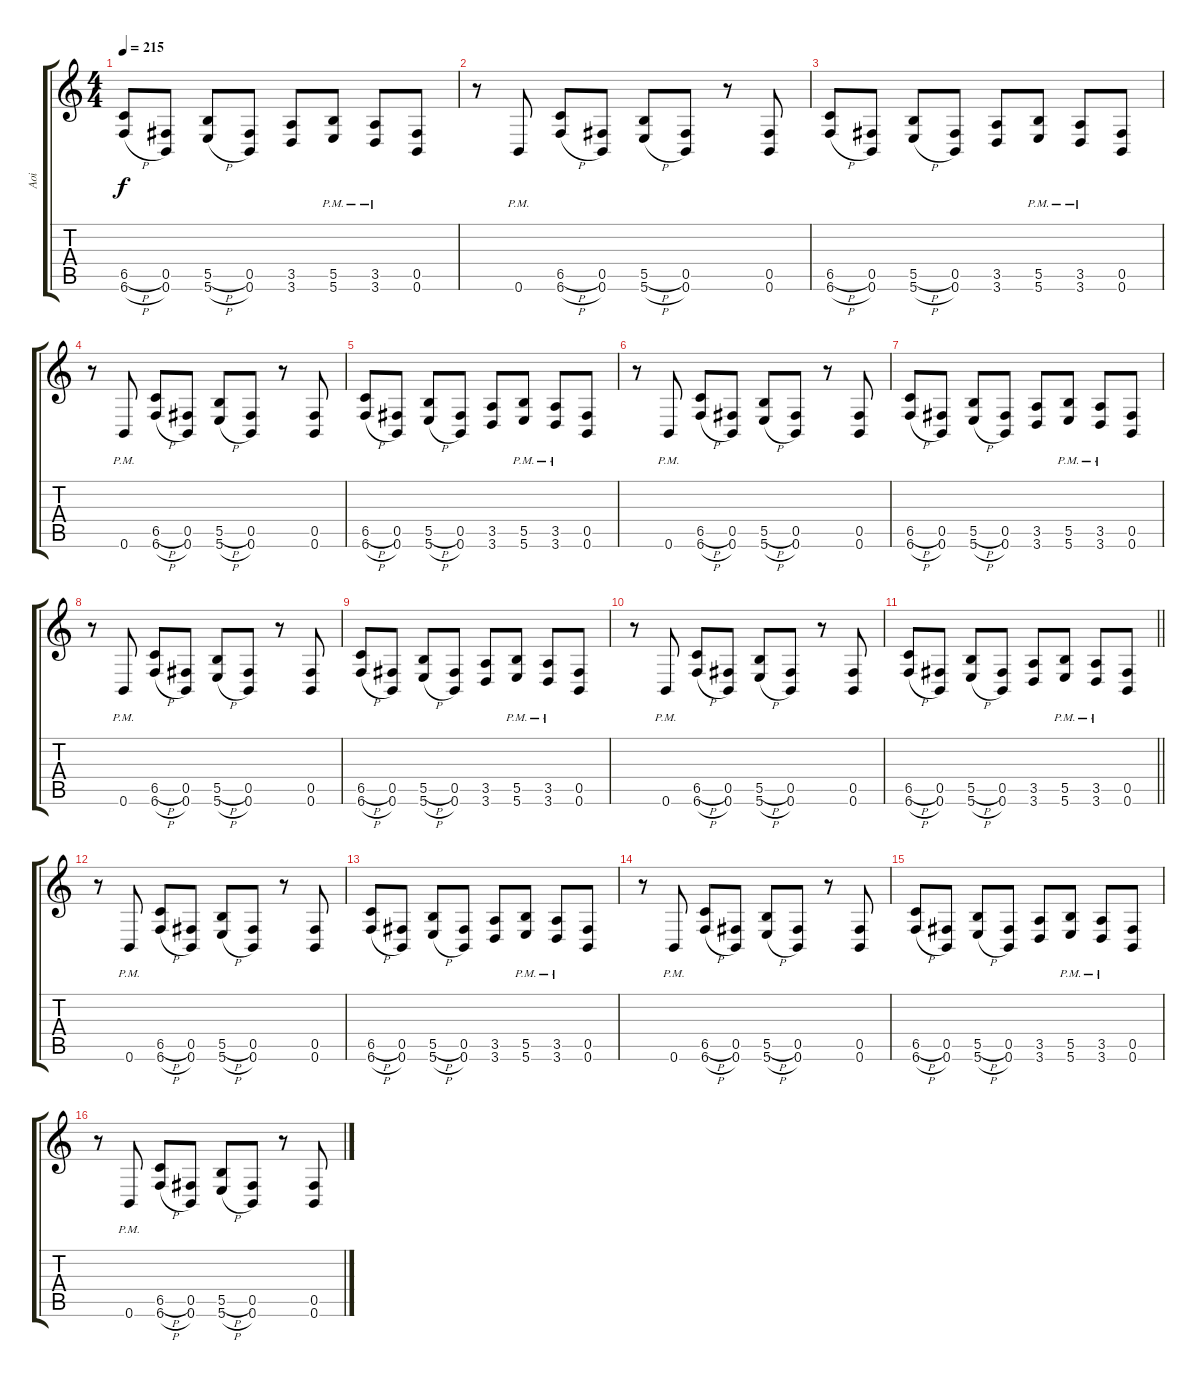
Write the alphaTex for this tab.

\track ("Aoi" "Aoi") {instrument distortionguitar}
\staff {score tabs}
\tuning (Db4 Ab3 E3 B2 Gb2 B1) {hide}
\ts (4 4)
\tempo 215
\clef g2
\ks c
(6.5{h} 6.6{h}).8{dy f} (0.5 0.6).8 (5.5{h} 5.6{h}).8 (0.5 0.6).8 (3.5 3.6).8 (5.5{pm} 5.6{pm}).8 (3.5{pm} 3.6{pm}).8 (0.5 0.6).8 |
r.8 0.6{pm}.8 (6.5{h} 6.6{h}).8 (0.5 0.6).8 (5.5{h} 5.6{h}).8 (0.5 0.6).8 r.8 (0.5 0.6).8 |
(6.5{h} 6.6{h}).8 (0.5 0.6).8 (5.5{h} 5.6{h}).8 (0.5 0.6).8 (3.5 3.6).8 (5.5{pm} 5.6{pm}).8 (3.5{pm} 3.6{pm}).8 (0.5 0.6).8 |
r.8 0.6{pm}.8 (6.5{h} 6.6{h}).8 (0.5 0.6).8 (5.5{h} 5.6{h}).8 (0.5 0.6).8 r.8 (0.5 0.6).8 |
(6.5{h} 6.6{h}).8 (0.5 0.6).8 (5.5{h} 5.6{h}).8 (0.5 0.6).8 (3.5 3.6).8 (5.5{pm} 5.6{pm}).8 (3.5{pm} 3.6{pm}).8 (0.5 0.6).8 |
r.8 0.6{pm}.8 (6.5{h} 6.6{h}).8 (0.5 0.6).8 (5.5{h} 5.6{h}).8 (0.5 0.6).8 r.8 (0.5 0.6).8 |
(6.5{h} 6.6{h}).8 (0.5 0.6).8 (5.5{h} 5.6{h}).8 (0.5 0.6).8 (3.5 3.6).8 (5.5{pm} 5.6{pm}).8 (3.5{pm} 3.6{pm}).8 (0.5 0.6).8 |
r.8 0.6{pm}.8 (6.5{h} 6.6{h}).8 (0.5 0.6).8 (5.5{h} 5.6{h}).8 (0.5 0.6).8 r.8 (0.5 0.6).8 |
(6.5{h} 6.6{h}).8 (0.5 0.6).8 (5.5{h} 5.6{h}).8 (0.5 0.6).8 (3.5 3.6).8 (5.5{pm} 5.6{pm}).8 (3.5{pm} 3.6{pm}).8 (0.5 0.6).8 |
r.8 0.6{pm}.8 (6.5{h} 6.6{h}).8 (0.5 0.6).8 (5.5{h} 5.6{h}).8 (0.5 0.6).8 r.8 (0.5 0.6).8 |
\barLineRight lightlight
(6.5{h} 6.6{h}).8 (0.5 0.6).8 (5.5{h} 5.6{h}).8 (0.5 0.6).8 (3.5 3.6).8 (5.5{pm} 5.6{pm}).8 (3.5{pm} 3.6{pm}).8 (0.5 0.6).8 |
r.8 0.6{pm}.8 (6.5{h} 6.6{h}).8 (0.5 0.6).8 (5.5{h} 5.6{h}).8 (0.5 0.6).8 r.8 (0.5 0.6).8 |
(6.5{h} 6.6{h}).8 (0.5 0.6).8 (5.5{h} 5.6{h}).8 (0.5 0.6).8 (3.5 3.6).8 (5.5{pm} 5.6{pm}).8 (3.5{pm} 3.6{pm}).8 (0.5 0.6).8 |
r.8 0.6{pm}.8 (6.5{h} 6.6{h}).8 (0.5 0.6).8 (5.5{h} 5.6{h}).8 (0.5 0.6).8 r.8 (0.5 0.6).8 |
(6.5{h} 6.6{h}).8 (0.5 0.6).8 (5.5{h} 5.6{h}).8 (0.5 0.6).8 (3.5 3.6).8 (5.5{pm} 5.6{pm}).8 (3.5{pm} 3.6{pm}).8 (0.5 0.6).8 |
r.8 0.6{pm}.8 (6.5{h} 6.6{h}).8 (0.5 0.6).8 (5.5{h} 5.6{h}).8 (0.5 0.6).8 r.8 (0.5 0.6).8
